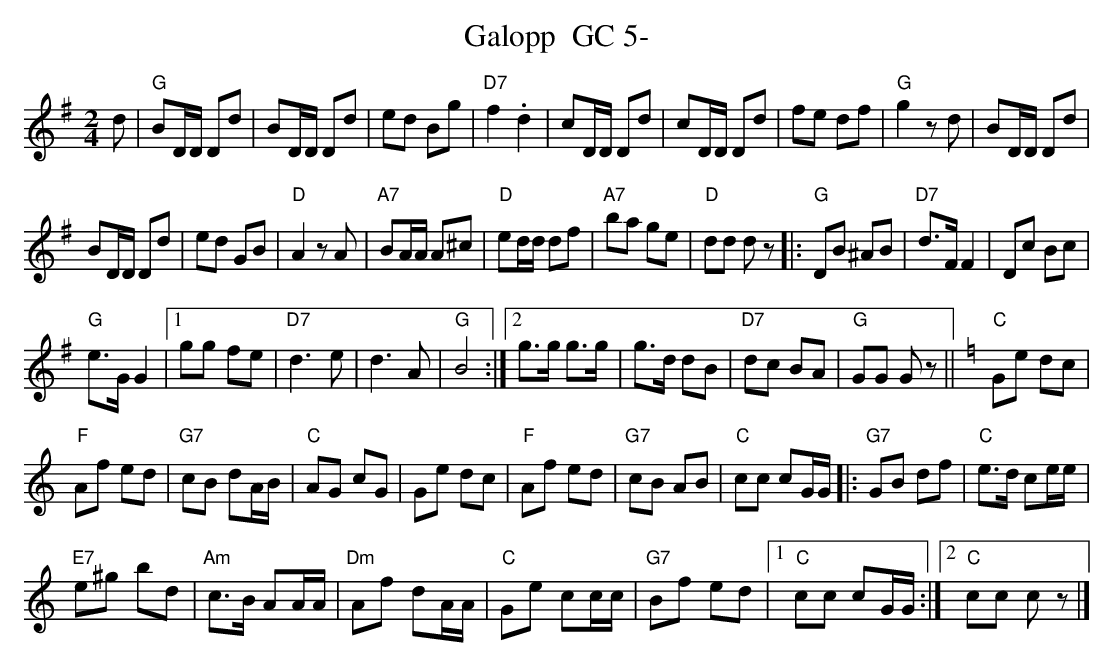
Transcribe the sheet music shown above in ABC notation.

X:1
T:Galopp  GC 5-
M:2/4
L:1/16
K:G %%MIDI gchordon
d2 | "G"B2DD D2d2 | B2DD D2d2 | e2d2 B2g2 | "D7"f4.d4 | c2DD D2d2 | c2DD D2d2 | f2e2 d2f2 | "G"g4z2d2 | B2DD D2d2 |
B2DD D2d2 | e2d2 G2B2 | "D"A4z2A2 | "A7"B2AA A2^c2 | "D"e2dd d2f2 | "A7"b2a2 g2e2 | "D"d2d2 d2z2 |: [L:1/8] "G"DB ^AB | "D7"d>FF2 | Dc Bc |
"G"e>GG2 |1 gg fe | "D7"d3e | d3A | "G"B4 :|2 g>g g>g | g>d dB | "D7"dc BA | "G"GG Gz || [K:Cmaj] "C"Ge dc |
"F"Af ed | "G7"cB dA/2B/2 | "C"AG cG | Ge dc | "F"Af ed | "G7"cB AB | "C"cc cG/2G/2 |: "G7"GB df | "C"e>d ce/2e/2 |
"E7"e^g bd | "Am"c>B AA/2A/2 | "Dm"Af dA/2A/2 | "C"Ge cc/2c/2 | "G7"Bf ed |1 "C"cc cG/2G/2 :|2 "C"cc cz |]
